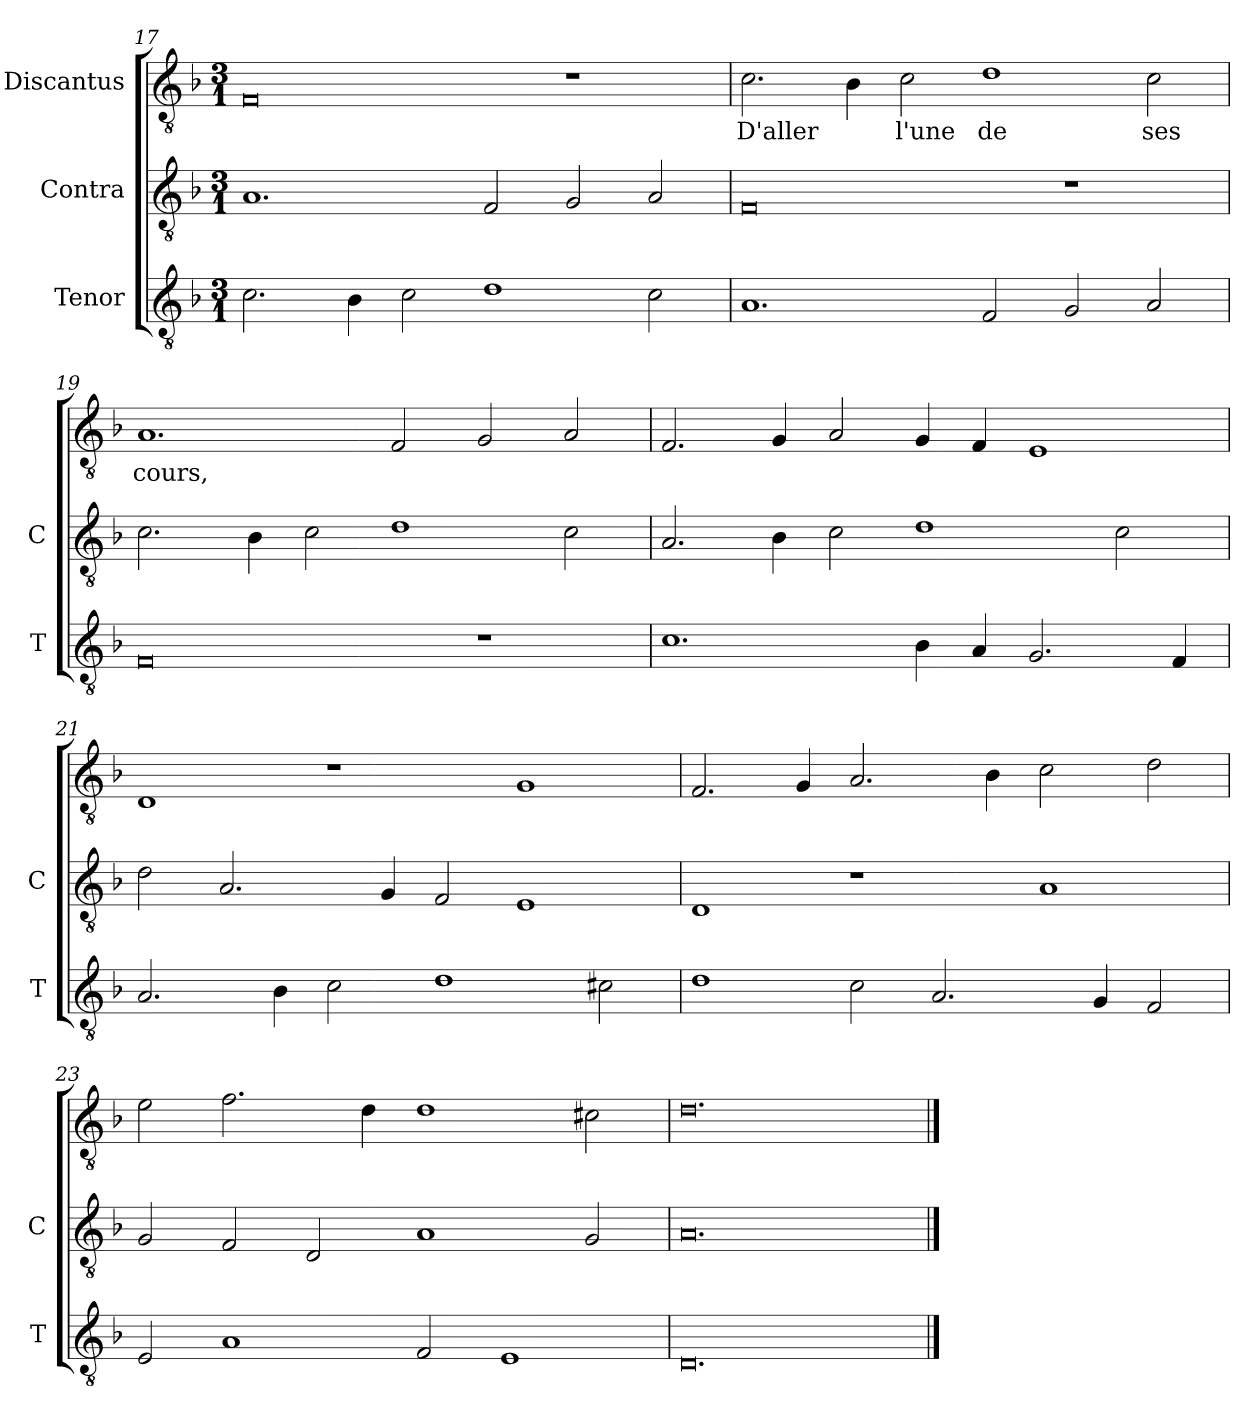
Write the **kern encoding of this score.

**kern	**kern	**kern	**text
*part3	*part2	*part1	*part1
*staff3	*staff2	*staff1	*staff1
*I"Tenor	*I"Contra	*I"Discantus	*
*I'T	*I'C	*	*
*clefGv2	*clefGv2	*clefGv2	*
*k[b-]	*k[b-]	*k[b-]	*
*M3/1	*M3/1	*M3/1	*
=17	=17	=17	=17
2.c\	1.A	0F	.
4B-\	.	.	.
2c\	.	.	.
1d	2F/	.	.
.	2G/	1r	.
2c\	2A/	.	.
=18	=18	=18	=18
1.A	0F	2.c\	D'aller
.	.	4B-\	.
.	.	2c\	l'une
2F/	.	1d	de
2G/	1r	.	.
2A/	.	2c\	ses
=19	=19	=19	=19
0F	2.c\	1.A	cours,
.	4B-\	.	.
.	2c\	.	.
.	1d	2F/	.
1r	.	2G/	.
.	2c\	2A/	.
=20	=20	=20	=20
1.c	2.A/	2.F/	.
.	4B-\	4G/	.
.	2c\	2A/	.
4B-\	1d	4G/	.
4A/	.	4F/	.
2.G/	.	1E	.
.	2c\	.	.
4F/	.	.	.
=21	=21	=21	=21
2.A/	2d\	1D	.
.	2.A/	.	.
4B-\	.	.	.
2c\	.	1r	.
.	4G/	.	.
1d	2F/	.	.
.	1E	1G	.
2c#X\	.	.	.
=22	=22	=22	=22
1d	1D	2.F/	.
.	.	4G/	.
2c\	1r	2.A/	.
2.A/	.	.	.
.	.	4B-\	.
.	1A	2c\	.
4G/	.	.	.
2F/	.	2d\	.
=23	=23	=23	=23
2E/	2G/	2e\	.
1A	2F/	2.f\	.
.	2D/	.	.
.	.	4d\	.
2F/	1A	1d	.
1E	.	.	.
.	2G/	2c#X\	.
=24	=24	=24	=24
0.D	0.A	0.d	.
==	==	==	==
*-	*-	*-	*-
